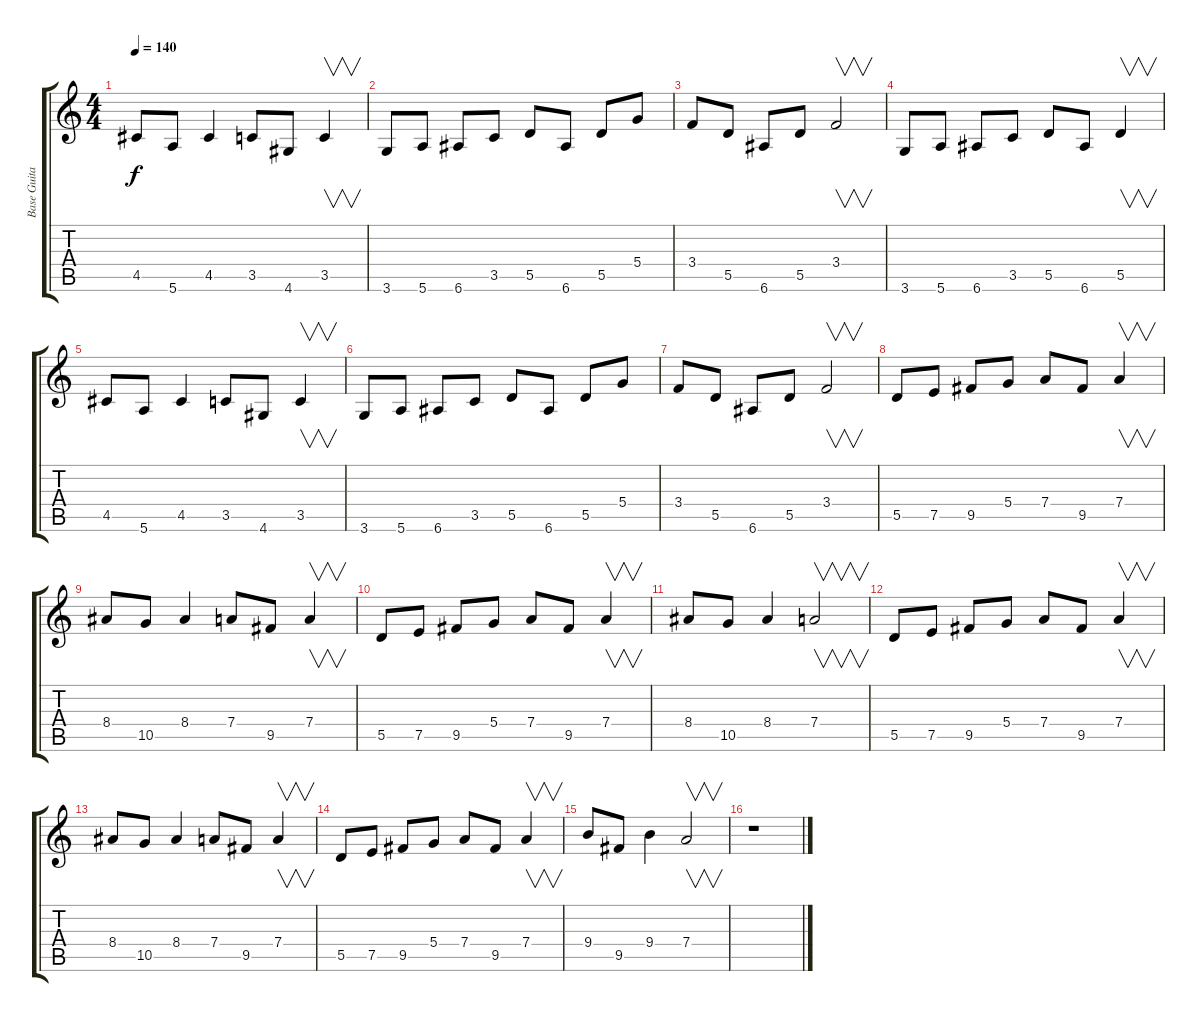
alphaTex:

\track ("Base Guitar" "Base Guita") {instrument distortionguitar}
\staff {score tabs}
\tuning (E4 B3 G3 D3 A2 E2) {hide}
\ts (4 4)
\tempo 140
\clef g2
\ks c
4.5.8{dy f} 5.6.8 4.5.4 3.5.8 4.6.8 3.5.4{v} |
3.6.8 5.6.8 6.6.8 3.5.8 5.5.8 6.6.8 5.5.8 5.4.8 |
3.4.8 5.5.8 6.6.8 5.5.8 3.4.2{v} |
3.6.8 5.6.8 6.6.8 3.5.8 5.5.8 6.6.8 5.5.4{v} |
4.5.8 5.6.8 4.5.4 3.5.8 4.6.8 3.5.4{v} |
3.6.8 5.6.8 6.6.8 3.5.8 5.5.8 6.6.8 5.5.8 5.4.8 |
3.4.8 5.5.8 6.6.8 5.5.8 3.4.2{v} |
5.5.8 7.5.8 9.5.8 5.4.8 7.4.8 9.5.8 7.4.4{v} |
8.4.8 10.5.8 8.4.4 7.4.8 9.5.8 7.4.4{v} |
5.5.8 7.5.8 9.5.8 5.4.8 7.4.8 9.5.8 7.4.4{v} |
8.4.8 10.5.8 8.4.4 7.4.2{v} |
5.5.8 7.5.8 9.5.8 5.4.8 7.4.8 9.5.8 7.4.4{v} |
8.4.8 10.5.8 8.4.4 7.4.8 9.5.8 7.4.4{v} |
5.5.8 7.5.8 9.5.8 5.4.8 7.4.8 9.5.8 7.4.4{v} |
9.4.8 9.5.8 9.4.4 7.4.2{v} |
r.1
